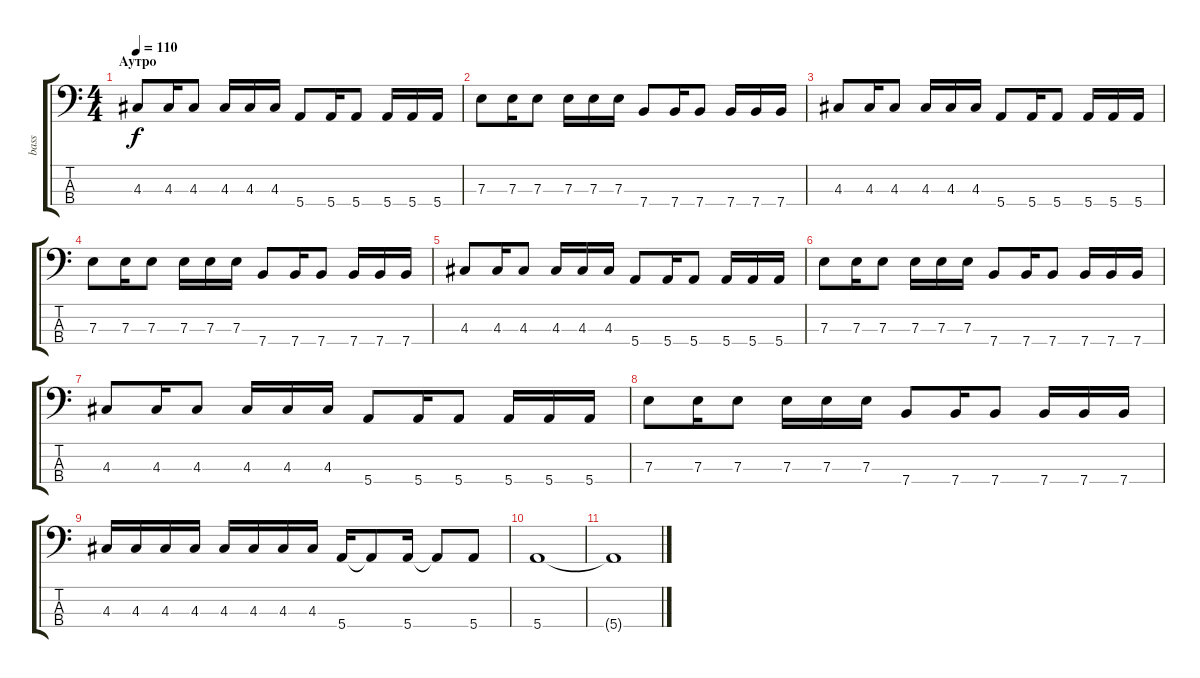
\track ("bass" "bass") {instrument electricbassfinger}
\staff {score tabs}
\tuning (G2 D2 A1 E1) {hide}
\ts (4 4)
\section ("" "Аутро")
\tempo 110
\clef f4
\ks c
4.3.8{dy f} 4.3.16 4.3.8 4.3.16 4.3.16 4.3.16 5.4.8 5.4.16 5.4.8 5.4.16 5.4.16 5.4.16 |
7.3.8 7.3.16 7.3.8 7.3.16 7.3.16 7.3.16 7.4.8 7.4.16 7.4.8 7.4.16 7.4.16 7.4.16 |
4.3.8 4.3.16 4.3.8 4.3.16 4.3.16 4.3.16 5.4.8 5.4.16 5.4.8 5.4.16 5.4.16 5.4.16 |
7.3.8 7.3.16 7.3.8 7.3.16 7.3.16 7.3.16 7.4.8 7.4.16 7.4.8 7.4.16 7.4.16 7.4.16 |
4.3.8 4.3.16 4.3.8 4.3.16 4.3.16 4.3.16 5.4.8 5.4.16 5.4.8 5.4.16 5.4.16 5.4.16 |
7.3.8 7.3.16 7.3.8 7.3.16 7.3.16 7.3.16 7.4.8 7.4.16 7.4.8 7.4.16 7.4.16 7.4.16 |
4.3.8 4.3.16 4.3.8 4.3.16 4.3.16 4.3.16 5.4.8 5.4.16 5.4.8 5.4.16 5.4.16 5.4.16 |
7.3.8 7.3.16 7.3.8 7.3.16 7.3.16 7.3.16 7.4.8 7.4.16 7.4.8 7.4.16 7.4.16 7.4.16 |
4.3.16 4.3.16 4.3.16 4.3.16 4.3.16 4.3.16 4.3.16 4.3.16 5.4.16 5.4{t}.8 5.4.16 5.4{t}.8 5.4.8 |
5.4.1 |
5.4{t}.1
